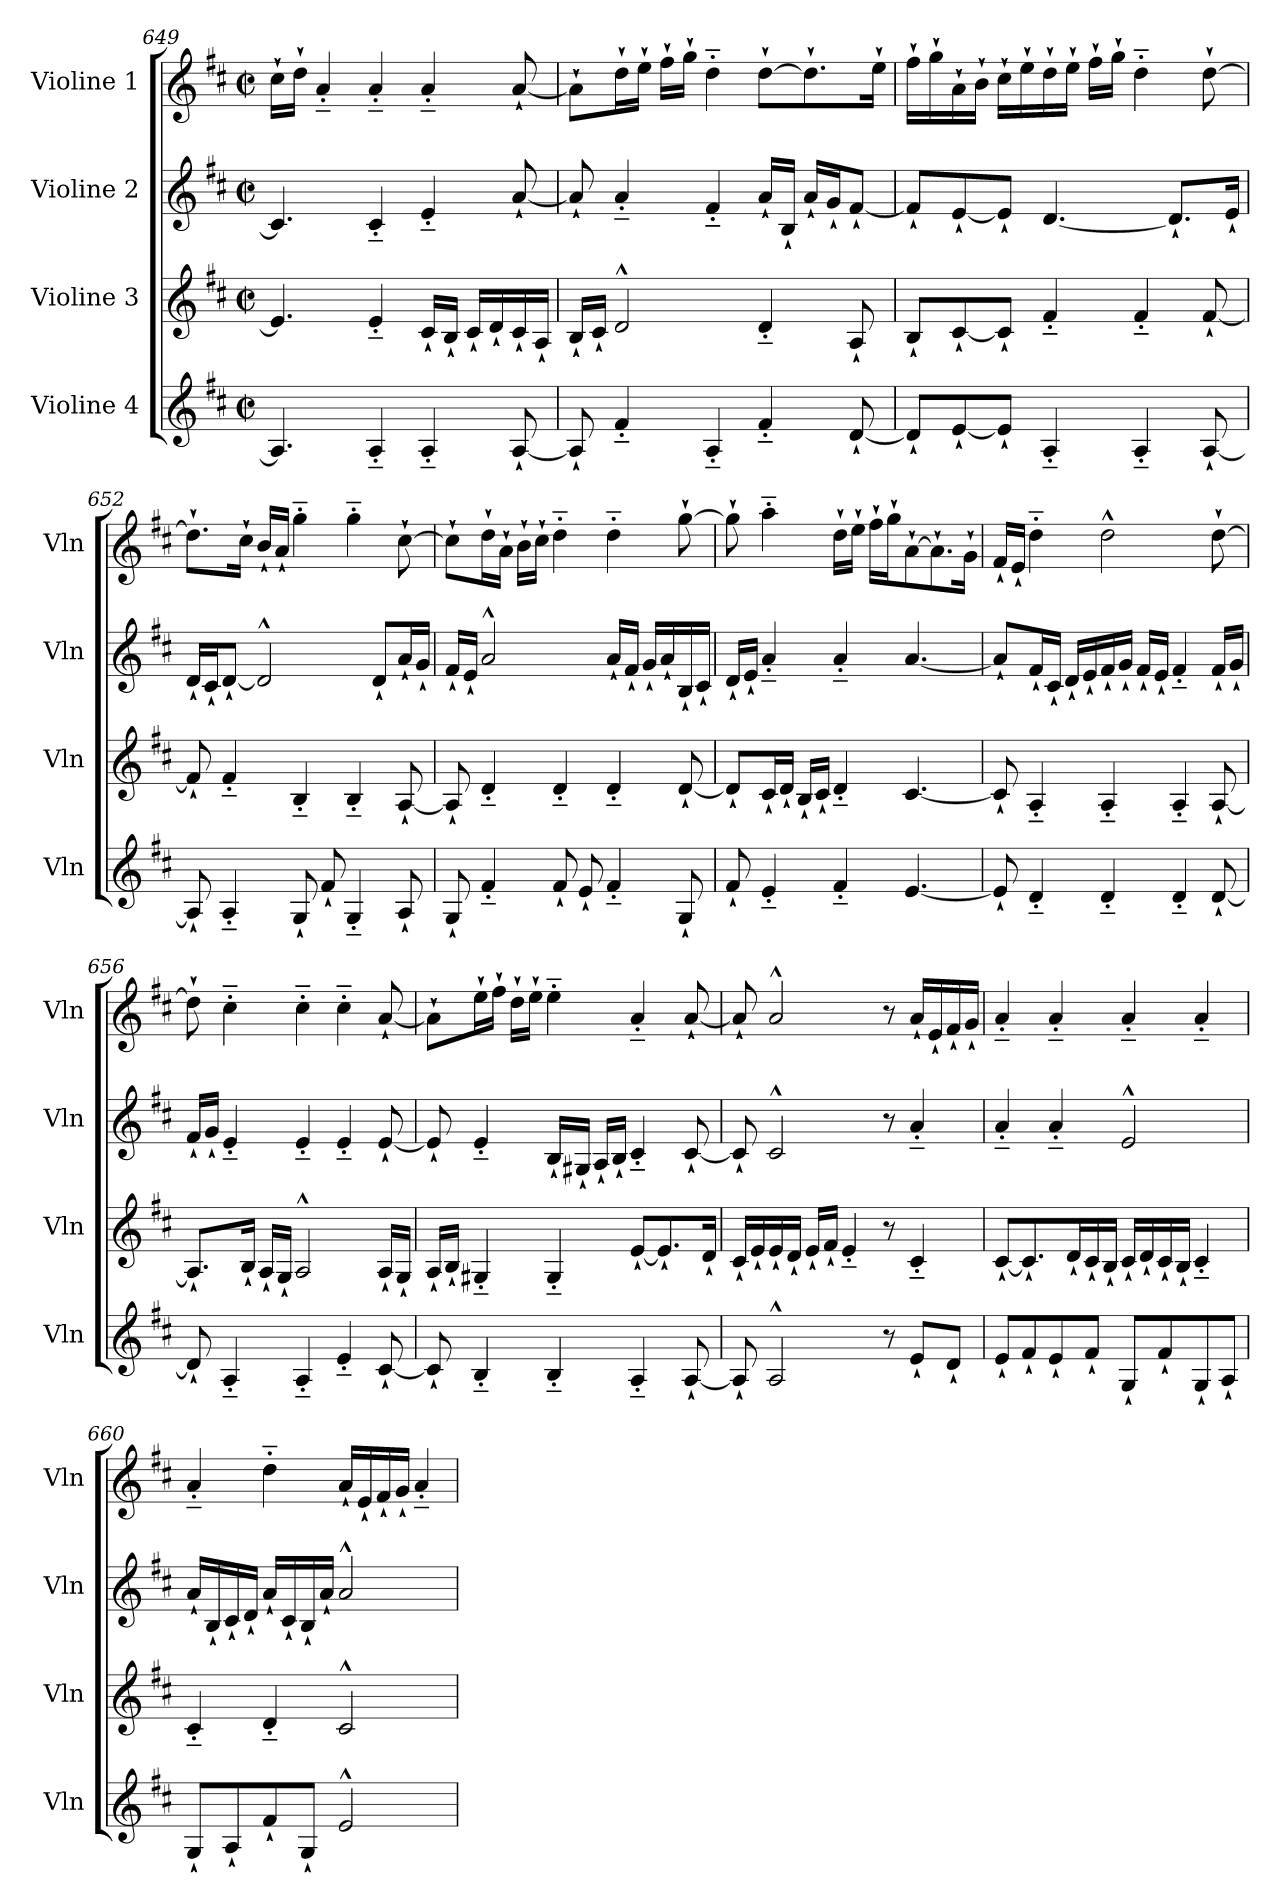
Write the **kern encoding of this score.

**kern	**kern	**kern	**kern
*part4	*part3	*part2	*part1
*staff4	*staff3	*staff2	*staff1
*I"Violine 4	*I"Violine 3	*I"Violine 2	*I"Violine 1
*I'Vln	*I'Vln	*I'Vln	*I'Vln
*clefG2	*clefG2	*clefG2	*clefG2
*k[f#c#]	*k[f#c#]	*k[f#c#]	*k[f#c#]
*D:	*D:	*D:	*D:
*M2/2	*M2/2	*M2/2	*M2/2
*met(c|)	*met(c|)	*met(c|)	*met(c|)
=649	=649	=649	=649
4.A/]	4.e/]	4.c#/]	16cc#`\LL
.	.	.	16dd`\JJ
.	.	.	4a~'/
4A~'/	4e~'/	4c#~'/	4a~'/
4A~'/	16c#`/LL	4e~'/	4a~'/
.	16B`/JJ	.	.
.	16c#`/LL	.	.
.	16d`/	.	.
[8A`/	16c#`/	[8a`/	[8a`/
.	16A`/JJ	.	.
=650	=650	=650	=650
8A`/]	16B`/LL	8a`/]	8a`\L]
.	16c#`/JJ	.	.
4f#~'/	2d^^/	4a~'/	16dd`\L
.	.	.	16ee`\JJ
.	.	.	16ff#`\LL
.	.	.	16gg`\JJ
4A~'/	.	4f#~'/	4dd~'\
4f#~'/	4d~'/	16a`/LL	[8dd`\L
.	.	16B`/JJ	.
.	.	16a`/LL	8.dd`\]
.	.	16g`/J	.
[8d`/	8A`/	[8f#`/J	.
.	.	.	16ee`\Jk
!!LO:LB:g=z
=651	=651	=651	=651
8d`/L]	8B`/L	8f#`/L]	16ff#`\LL
.	.	.	16gg`\
[8e`/	[8c#`/	[8e`/	16a`\
.	.	.	16b`\JJ
8e`/J]	8c#`/J]	8e`/J]	16cc#`\LL
.	.	.	16ee`\
4A~'/	4f#~'/	[4.d/	16dd`\
.	.	.	16ee`\JJ
.	.	.	16ff#`\LL
.	.	.	16gg`\JJ
4A~'/	4f#~'/	.	4dd~'\
.	.	8.d`/L]	.
[8A`/	[8f#`/	.	[8dd`\
.	.	16e`/Jk	.
=652	=652	=652	=652
8A`/]	8f#`/]	16d`/LL	8.dd`\L]
.	.	16c#`/J	.
4A~'/	4f#~'/	[8d`/J	.
.	.	.	16cc#`\Jk
.	.	2d^^/]	16b`/LL
.	.	.	16a`/JJ
8G`/	4B~'/	.	4gg~'\
8f#`/	.	.	.
4G~'/	4B~'/	.	4gg~'\
.	.	8d`/L	.
8A`/	[8A`/	16a`/L	[8cc#`\
.	.	16g`/JJ	.
=653	=653	=653	=653
8G`/	8A`/]	16f#`/LL	8cc#`\L]
.	.	16e`/JJ	.
4f#~'/	4d~'/	2a^^/	16dd`\L
.	.	.	16a`\JJ
.	.	.	16b`\LL
.	.	.	16cc#`\JJ
8f#`/	4d~'/	.	4dd~'\
8e`/	.	.	.
4f#~'/	4d~'/	16a`/LL	4dd~'\
.	.	16f#`/JJ	.
.	.	16g`/LL	.
.	.	16a`/	.
8G`/	[8d`/	16B`/	[8gg`\
.	.	16c#`/JJ	.
!!LO:LB:g=z
=654	=654	=654	=654
8f#`/	8d`/L]	16d`/LL	8gg`\]
.	.	16e`/JJ	.
4e~'/	16c#`/L	4a~'/	4aa~'\
.	16d`/JJ	.	.
.	16B`/LL	.	.
.	16c#`/JJ	.	.
4f#~'/	4d~'/	4a~'/	16dd`\LL
.	.	.	16ee`\JJ
.	.	.	16ff#`\LL
.	.	.	16gg`\J
[4.e/	[4.c#/	[4.a/	[8a`\
.	.	.	8.a`\]
.	.	.	16g`\Jk
=655	=655	=655	=655
8e`/]	8c#`/]	8a`/L]	16f#`/LL
.	.	.	16e`/JJ
4d~'/	4A~'/	16f#`/L	4dd~'\
.	.	16c#`/JJ	.
.	.	16d`/LL	.
.	.	16e`/	.
4d~'/	4A~'/	16f#`/	2dd^^\
.	.	16g`/JJ	.
.	.	16f#`/LL	.
.	.	16e`/JJ	.
4d~'/	4A~'/	4f#~'/	.
[8d`/	[8A`/	16f#`/LL	[8dd`\
.	.	16g`/JJ	.
=656	=656	=656	=656
8d`/]	8.A`/L]	16f#`/LL	8dd`\]
.	.	16g`/JJ	.
4A~'/	.	4e~'/	4cc#~'\
.	16B`/Jk	.	.
.	16A`/LL	.	.
.	16G`/JJ	.	.
4A~'/	2A^^/	4e~'/	4cc#~'\
4e~'/	.	4e~'/	4cc#~'\
[8c#`/	16A`/LL	[8e`/	[8a`/
.	16G`/JJ	.	.
!!LO:PB:g=z
=657	=657	=657	=657
8c#`/]	16A`/LL	8e`/]	8a`\L]
.	16B`/JJ	.	.
4B~'/	4G#X~'/	4e~'/	16ee`\L
.	.	.	16ff#`\JJ
.	.	.	16dd`\LL
.	.	.	16ee`\JJ
4B~'/	4G#~'/	16B`/LL	4ee~'\
.	.	16G#X`/JJ	.
.	.	16A`/LL	.
.	.	16B`/JJ	.
4A~'/	[8e`/L	4c#~'/	4a~'/
.	8.e`/]	.	.
[8A`/	.	[8c#`/	[8a`/
.	16d`/Jk	.	.
=658	=658	=658	=658
8A`/]	16c#`/LL	8c#`/]	8a`/]
.	16e`/	.	.
2A^^/	16e`/	2c#^^/	2a^^/
.	16d`/JJ	.	.
.	16e`/LL	.	.
.	16f#`/JJ	.	.
.	4e~'/	.	.
8r	8r	8r	8r
8e`/L	4c#~'/	4a~'/	16a`/LL
.	.	.	16e`/
8d`/J	.	.	16f#`/
.	.	.	16g`/JJ
=659	=659	=659	=659
8e`/L	[8c#`/L	4a~'/	4a~'/
8f#`/	8.c#`/]	.	.
8e`/	.	4a~'/	4a~'/
.	16d`/L	.	.
8f#`/J	16c#`/	.	.
.	16B`/JJ	.	.
8G`/L	16c#`/LL	2e^^/	4a~'/
.	16d`/	.	.
8f#`/	16c#`/	.	.
.	16B`/JJ	.	.
8G`/	4c#~'/	.	4a~'/
8A`/J	.	.	.
!!LO:LB:g=z
=660	=660	=660	=660
8G`/L	4c#~'/	16a`/LL	4a~'/
.	.	16B`/	.
8A`/	.	16c#`/	.
.	.	16d`/JJ	.
8f#`/	4d~'/	16a`/LL	4dd~'\
.	.	16c#`/	.
8G`/J	.	16B`/	.
.	.	16a`/JJ	.
2e^^/	2c#^^/	2a^^/	16a`/LL
.	.	.	16e`/
.	.	.	16f#`/
.	.	.	16g`/JJ
.	.	.	4a~'/
=	=	=	=
*-	*-	*-	*-
